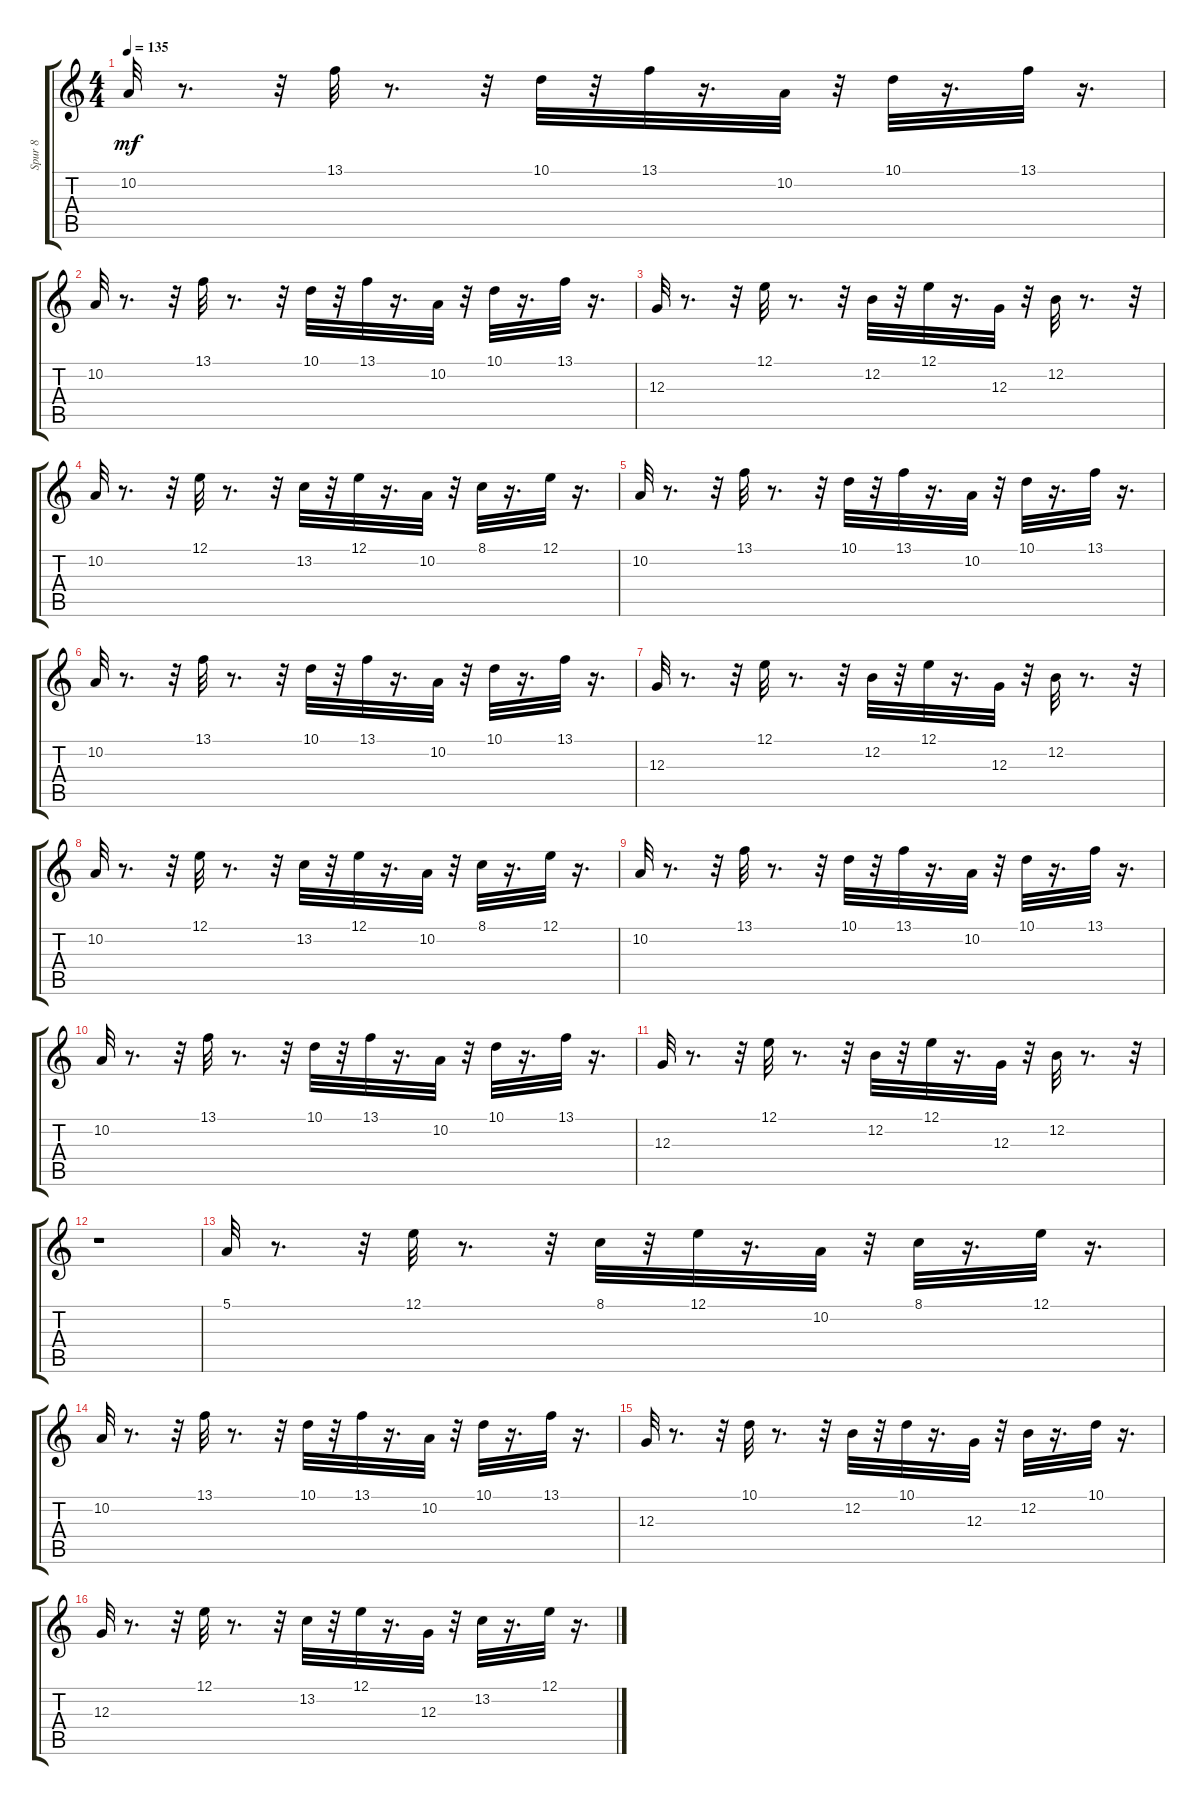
\track ("Spur 8" "Spur 8") {instrument kalimba}
\staff {score tabs}
\tuning (E4 B3 G3 D3 A2 E2) {hide}
\ts (4 4)
\tempo 135
\clef g2
\ks c
10.2.32{dy mf} r.8{d} r.32 13.1.32 r.8{d} r.32 10.1.32 r.32 13.1.32 r.16{d} 10.2.32 r.32 10.1.32 r.16{d} 13.1.32 r.16{d} |
10.2.32 r.8{d} r.32 13.1.32 r.8{d} r.32 10.1.32 r.32 13.1.32 r.16{d} 10.2.32 r.32 10.1.32 r.16{d} 13.1.32 r.16{d} |
12.3.32 r.8{d} r.32 12.1.32 r.8{d} r.32 12.2.32 r.32 12.1.32 r.16{d} 12.3.32 r.32 12.2.32 r.8{d} r.32 |
10.2.32 r.8{d} r.32 12.1.32 r.8{d} r.32 13.2.32 r.32 12.1.32 r.16{d} 10.2.32 r.32 8.1.32 r.16{d} 12.1.32 r.16{d} |
10.2.32 r.8{d} r.32 13.1.32 r.8{d} r.32 10.1.32 r.32 13.1.32 r.16{d} 10.2.32 r.32 10.1.32 r.16{d} 13.1.32 r.16{d} |
10.2.32 r.8{d} r.32 13.1.32 r.8{d} r.32 10.1.32 r.32 13.1.32 r.16{d} 10.2.32 r.32 10.1.32 r.16{d} 13.1.32 r.16{d} |
12.3.32 r.8{d} r.32 12.1.32 r.8{d} r.32 12.2.32 r.32 12.1.32 r.16{d} 12.3.32 r.32 12.2.32 r.8{d} r.32 |
10.2.32 r.8{d} r.32 12.1.32 r.8{d} r.32 13.2.32 r.32 12.1.32 r.16{d} 10.2.32 r.32 8.1.32 r.16{d} 12.1.32 r.16{d} |
10.2.32 r.8{d} r.32 13.1.32 r.8{d} r.32 10.1.32 r.32 13.1.32 r.16{d} 10.2.32 r.32 10.1.32 r.16{d} 13.1.32 r.16{d} |
10.2.32 r.8{d} r.32 13.1.32 r.8{d} r.32 10.1.32 r.32 13.1.32 r.16{d} 10.2.32 r.32 10.1.32 r.16{d} 13.1.32 r.16{d} |
12.3.32 r.8{d} r.32 12.1.32 r.8{d} r.32 12.2.32 r.32 12.1.32 r.16{d} 12.3.32 r.32 12.2.32 r.8{d} r.32 |
r.1 |
5.1.32 r.8{d} r.32 12.1.32 r.8{d} r.32 8.1.32 r.32 12.1.32 r.16{d} 10.2.32 r.32 8.1.32 r.16{d} 12.1.32 r.16{d} |
10.2.32 r.8{d} r.32 13.1.32 r.8{d} r.32 10.1.32 r.32 13.1.32 r.16{d} 10.2.32 r.32 10.1.32 r.16{d} 13.1.32 r.16{d} |
12.3.32 r.8{d} r.32 10.1.32 r.8{d} r.32 12.2.32 r.32 10.1.32 r.16{d} 12.3.32 r.32 12.2.32 r.16{d} 10.1.32 r.16{d} |
12.3.32 r.8{d} r.32 12.1.32 r.8{d} r.32 13.2.32 r.32 12.1.32 r.16{d} 12.3.32 r.32 13.2.32 r.16{d} 12.1.32 r.16{d}
